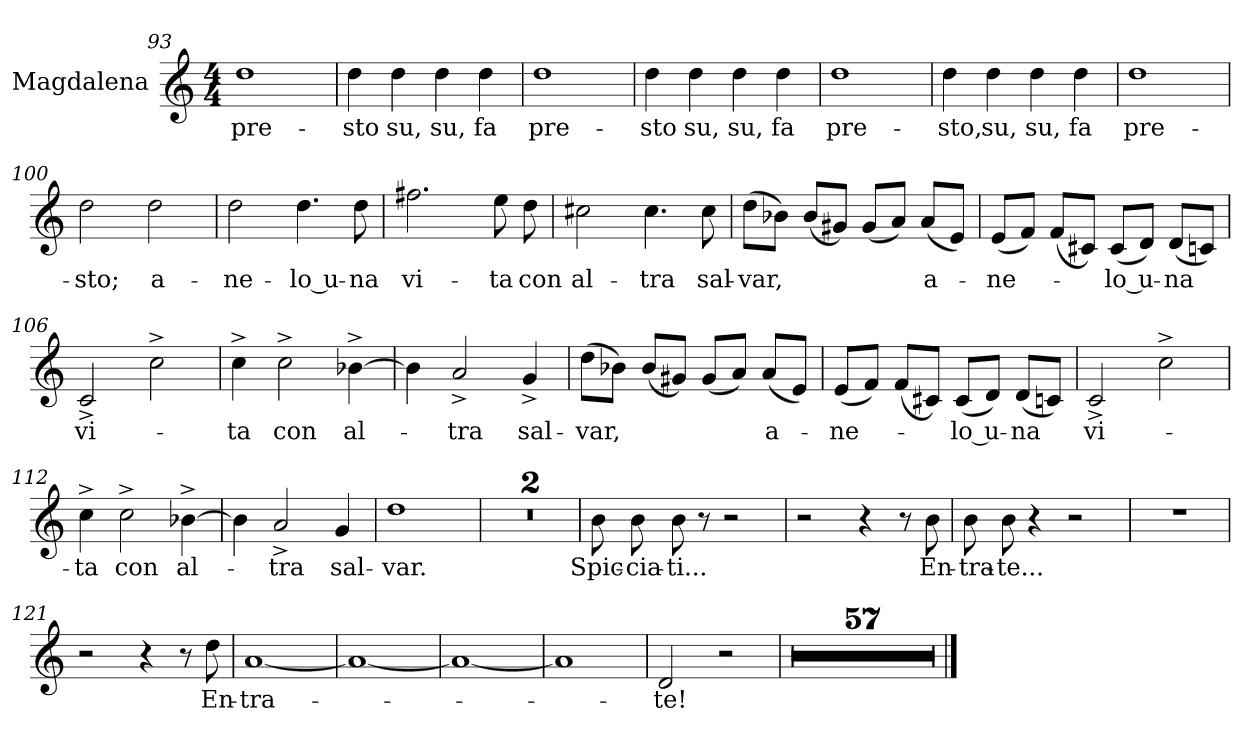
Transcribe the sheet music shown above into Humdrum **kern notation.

**kern	**text
*part1	*part1
*staff1	*staff1
*I"Magdalena	*
*I'M.	*
*clefG2	*
*k[]	*
*M4/4	*
=93	=93
1dd	pre-
!!LO:PB:g=z
=94	=94
4dd\	-sto
4dd\	su,
4dd\	su,
4dd\	fa
=95	=95
1dd	pre-
!!LO:LB:g=z
=96	=96
4dd\	-sto
4dd\	su,
4dd\	su,
4dd\	fa
=97	=97
1dd	pre-
!!LO:PB:g=z
=98	=98
4dd\	-sto,
4dd\	su,
4dd\	su,
4dd\	fa
=99	=99
1dd	pre-
!!LO:LB:g=z
=100	=100
2dd\	-sto;
2dd\	a-
=101	=101
2dd\	-ne-
4.dd\	-lo u-
8dd\	-na
!!LO:PB:g=z
=102	=102
2.ff#X\	vi-
8ee\	-ta
8dd\	con
=103	=103
2cc#X\	al-
4.cc#\	-tra
8cc#\	sal-
!!LO:LB:g=z
=104	=104
(8dd\L	-var,
8b-X\J)	.
(8b-/L	.
8g#X/J)	.
(8g#/L	.
8a/J)	.
(8a/L	a-
8e/J)	.
=105	=105
(8e/L	-ne-
8f/J)	.
(8f/L	.
8c#X/J)	.
(8c#/L	-lo u-
8d/J)	.
(8d/L	-na
8cn/J)	.
=106	=106
2c^/	vi-
2cc^\	.
=107	=107
4cc^\	-ta
2cc^\	con
[4b-X^\	al-
!!LO:PB:g=z
=108	=108
4b-\]	.
2a^/	-tra
4g^/	sal-
=109	=109
(8dd\L	-var,
8b-X\J)	.
(8b-/L	.
8g#X/J)	.
(8g#/L	.
8a/J)	.
(8a/L	a-
8e/J)	.
=110	=110
(8e/L	-ne-
8f/J)	.
(8f/L	.
8c#X/J)	.
(8c#/L	-lo u-
8d/J)	.
(8d/L	-na
8cn/J)	.
=111	=111
2c^/	vi-
2cc^\	.
!!LO:LB:g=z
=112	=112
4cc^\	-ta
2cc^\	con
[4b-X^\	al-
=113	=113
4b-\]	.
2a^/	-tra
4g/	sal-
=114	=114
1dd	-var.
=115	=115
1r	.
!!LO:PB:g=z
=116	=116
1r	.
=117	=117
8b\	Spic-
8b\	-cia-
8b\	-ti...
8r	.
2r	.
=118	=118
2r	.
4r	.
8r	.
8b\	En-
=119	=119
8b\	-tra-
8b\	-te...
4r	.
2r	.
!!LO:PB:g=z
=120	=120
1r	.
=121	=121
2r	.
4r	.
8r	.
8dd\	En-
=122	=122
[1a	-tra-
!!LO:PB:g=z
=123	=123
1a_	.
=124	=124
1a_	.
!!LO:LB:g=z
=125	=125
1a]	.
=126	=126
2d/	-te!
2r	.
!!LO:LB:g=z
=127	=127
1r	.
=128	=128
1r	.
!!LO:PB:g=z
=129	=129
1r	.
=130	=130
1r	.
!!LO:LB:g=z
=131	=131
1r	.
=132	=132
1r	.
!!LO:LB:g=z
=133	=133
1r	.
=134	=134
1r	.
!!LO:LB:g=z
=135	=135
1r	.
=136	=136
1r	.
!!LO:LB:g=z
=137	=137
1r	.
=138	=138
1r	.
!!LO:LB:g=z
=139	=139
1r	.
=140	=140
1r	.
!!LO:PB:g=z
=141	=141
1r	.
=142	=142
1r	.
!!LO:LB:g=z
=143	=143
1r	.
=144	=144
1r	.
!!LO:LB:g=z
=145	=145
1r	.
=146	=146
1r	.
!!LO:LB:g=z
=147	=147
1r	.
=148	=148
1r	.
!!LO:LB:g=z
=149	=149
1r	.
=150	=150
1r	.
!!LO:LB:g=z
=151	=151
1r	.
=152	=152
1r	.
!!LO:PB:g=z
=153	=153
1r	.
=154	=154
1r	.
!!LO:LB:g=z
=155	=155
1r	.
=156	=156
1r	.
=157	=157
1r	.
=158	=158
1r	.
!!LO:LB:g=z
=159	=159
1r	.
=160	=160
1r	.
=161	=161
1r	.
=162	=162
1r	.
!!LO:PB:g=z
=163	=163
1r	.
=164	=164
1r	.
=165	=165
1r	.
=166	=166
1r	.
!!LO:LB:g=z
=167	=167
1r	.
=168	=168
1r	.
=169	=169
1r	.
!!LO:PB:g=z
=170	=170
1r	.
=171	=171
1r	.
=172	=172
1r	.
=173	=173
1r	.
!!LO:LB:g=z
=174	=174
1r	.
=175	=175
1r	.
=176	=176
1r	.
=177	=177
1r	.
!!LO:LB:g=z
=178	=178
1r	.
=179	=179
1r	.
=180	=180
1r	.
=181	=181
1r	.
!!LO:LB:g=z
=182	=182
1r	.
=183	=183
1r	.
==	==
*-	*-
